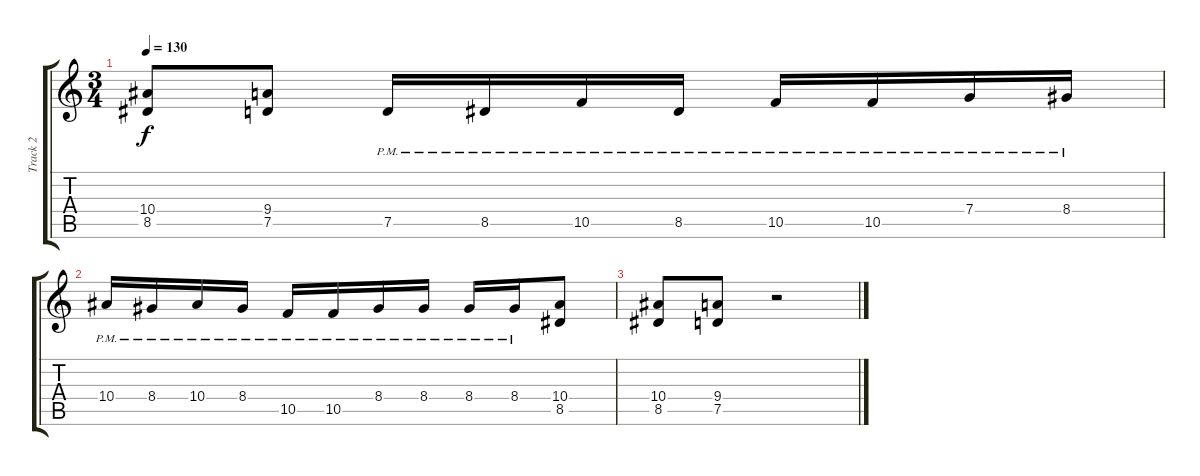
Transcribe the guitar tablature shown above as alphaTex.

\track ("Track 2" "Track 2") {instrument distortionguitar}
\staff {score tabs}
\tuning (D4 A3 F3 C3 G2 D2) {hide}
\ts (3 4)
\tempo 130
\clef g2
\ks c
(10.4 8.5).8{dy f} (9.4 7.5).8 7.5{pm}.16 8.5{pm}.16 10.5{pm}.16 8.5{pm}.16 10.5{pm}.16 10.5{pm}.16 7.4{pm}.16 8.4{pm}.16 |
10.4{pm}.16 8.4{pm}.16 10.4{pm}.16 8.4{pm}.16 10.5{pm}.16 10.5{pm}.16 8.4{pm}.16 8.4{pm}.16 8.4{pm}.16 8.4{pm}.16 (10.4 8.5).8 |
(10.4 8.5).8 (9.4 7.5).8 r.2
